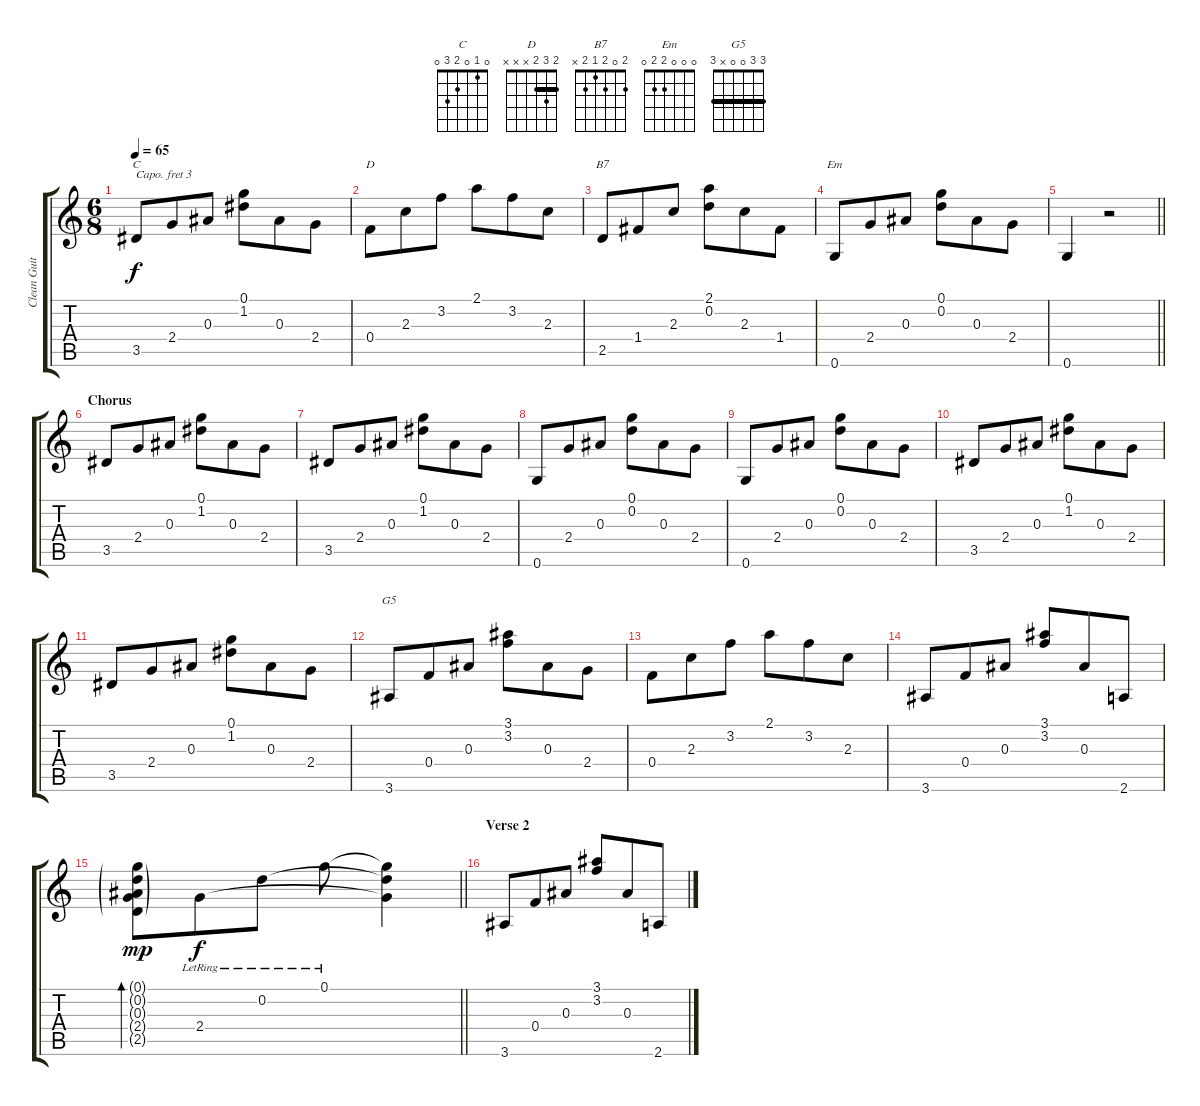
\track ("Clean Guitar" "Clean Guit") {instrument electricguitarjazz}
\staff {score tabs}
\capo 3
\tuning (E4 B3 G3 D3 A2 E2) {hide}
\chord ("C" 0 1 0 2 3 0)
\chord ("D" 2 3 2 x x x) {barre 2}
\chord ("B7" 2 0 2 1 2 x)
\chord ("Em" 0 0 0 2 2 0)
\chord ("G5" 3 3 0 0 x 3) {barre 3}
\ts (6 8)
\tempo 65
\clef g2
\ks c
3.5.8{ch "C" dy f} 2.4.8 0.3.8 (0.1 1.2).8 0.3.8 2.4.8 |
0.4.8{ch "D"} 2.3.8 3.2.8 2.1.8 3.2.8 2.3.8 |
2.5.8{ch "B7"} 1.4.8 2.3.8 (2.1 0.2).8 2.3.8 1.4.8 |
0.6.8{ch "Em"} 2.4.8 0.3.8 (0.1 0.2).8 0.3.8 2.4.8 |
\barLineRight lightlight
0.6.4 r.2 |
\section ("" "Chorus")
3.5.8 2.4.8 0.3.8 (0.1 1.2).8 0.3.8 2.4.8 |
3.5.8 2.4.8 0.3.8 (0.1 1.2).8 0.3.8 2.4.8 |
0.6.8 2.4.8 0.3.8 (0.1 0.2).8 0.3.8 2.4.8 |
0.6.8 2.4.8 0.3.8 (0.1 0.2).8 0.3.8 2.4.8 |
3.5.8 2.4.8 0.3.8 (0.1 1.2).8 0.3.8 2.4.8 |
3.5.8 2.4.8 0.3.8 (0.1 1.2).8 0.3.8 2.4.8 |
3.6.8{ch "G5"} 0.4.8 0.3.8 (3.1 3.2).8 0.3.8 2.4.8 |
0.4.8 2.3.8 3.2.8 2.1.8 3.2.8 2.3.8 |
3.6.8 0.4.8 0.3.8 (3.1 3.2).8 0.3.8 2.6.8 |
\barLineRight lightlight
(0.1{g} 0.2{g} 0.3{g} 2.4{g} 2.5{g}).8{bd 60 dy mp} 2.4{lr}.8{dy f} 0.2{lr}.8 0.1{lr}.8 (0.1{t} 0.2{t} 2.4{t}).4 |
\section ("" "Verse 2")
3.6.8 0.4.8 0.3.8 (3.1 3.2).8 0.3.8 2.6.8
